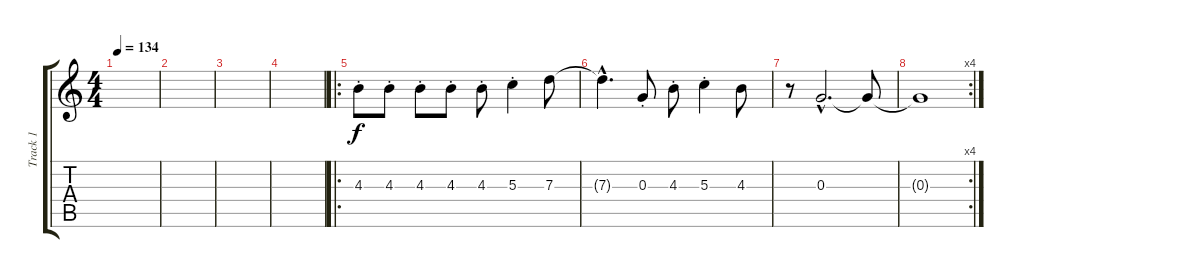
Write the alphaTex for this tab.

\track ("Track 1" "Track 1") {instrument overdrivenguitar}
\staff {score tabs}
\tuning (E4 B3 G3 D3 A2 E2) {hide}
\ts (4 4)
\tempo 134
\clef g2
\ks c
|
|
|
|
\ro
4.3{st}.8 4.3{st}.8 4.3{st}.8 4.3{st}.8 4.3{st}.8 5.3{st}.4 7.3.8 |
7.3{hac t}.4{d} 0.3{st}.8 4.3{st}.8 5.3{st}.4 4.3.8 |
r.8 0.3{hac}.2{d} 0.3{t}.8 |
\rc 4
0.3{t}.1
